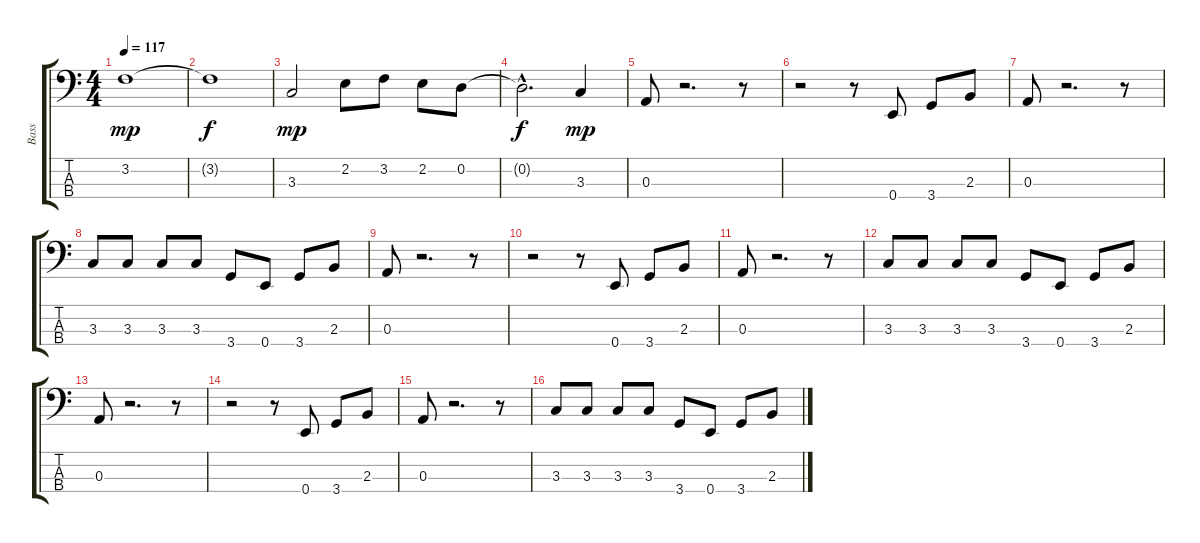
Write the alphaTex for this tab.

\track ("Bass" "Bass") {instrument electricbassfinger}
\staff {score tabs}
\tuning (G2 D2 A1 E1) {hide}
\ts (4 4)
\tempo 117
\clef f4
\ks c
3.2.1{dy mp} |
3.2{t}.1{dy f} |
3.3.2{dy mp} 2.2.8 3.2.8 2.2.8 0.2.8 |
0.2{hac t}.2{d dy f} 3.3.4{dy mp} |
0.3.8 r.2{d} r.8 |
r.2 r.8 0.4.8 3.4.8 2.3.8 |
0.3.8 r.2{d} r.8 |
3.3.8 3.3.8 3.3.8 3.3.8 3.4.8 0.4.8 3.4.8 2.3.8 |
0.3.8 r.2{d} r.8 |
r.2 r.8 0.4.8 3.4.8 2.3.8 |
0.3.8 r.2{d} r.8 |
3.3.8 3.3.8 3.3.8 3.3.8 3.4.8 0.4.8 3.4.8 2.3.8 |
0.3.8 r.2{d} r.8 |
r.2 r.8 0.4.8 3.4.8 2.3.8 |
0.3.8 r.2{d} r.8 |
3.3.8 3.3.8 3.3.8 3.3.8 3.4.8 0.4.8 3.4.8 2.3.8
